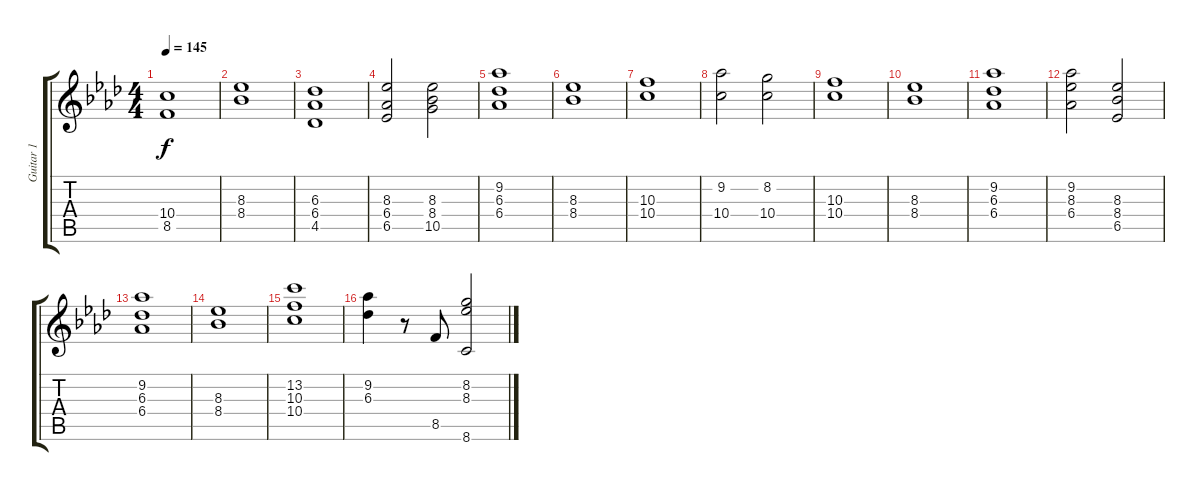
\track ("Guitar 1" "Guitar 1") {instrument electricguitarjazz}
\staff {score tabs}
\tuning (E4 B3 G3 D3 A2 E2) {hide}
\ts (4 4)
\tempo 145
\clef g2
\ks ab
(10.4 8.5).1{dy f} |
(8.3 8.4).1 |
(6.3 6.4 4.5).1 |
(8.3 6.4 6.5).2 (8.3 8.4 10.5).2 |
(9.2 6.3 6.4).1 |
(8.3 8.4).1 |
(10.3 10.4).1 |
(9.2 10.4).2 (8.2 10.4).2 |
(10.3 10.4).1 |
(8.3 8.4).1 |
(9.2 6.3 6.4).1 |
(9.2 8.3 6.4).2 (8.3 8.4 6.5).2 |
(9.2 6.3 6.4).1 |
(8.3 8.4).1 |
(13.2 10.3 10.4).1 |
(9.2 6.3).4 r.8 8.5.8 (8.2 8.3 8.6).2
